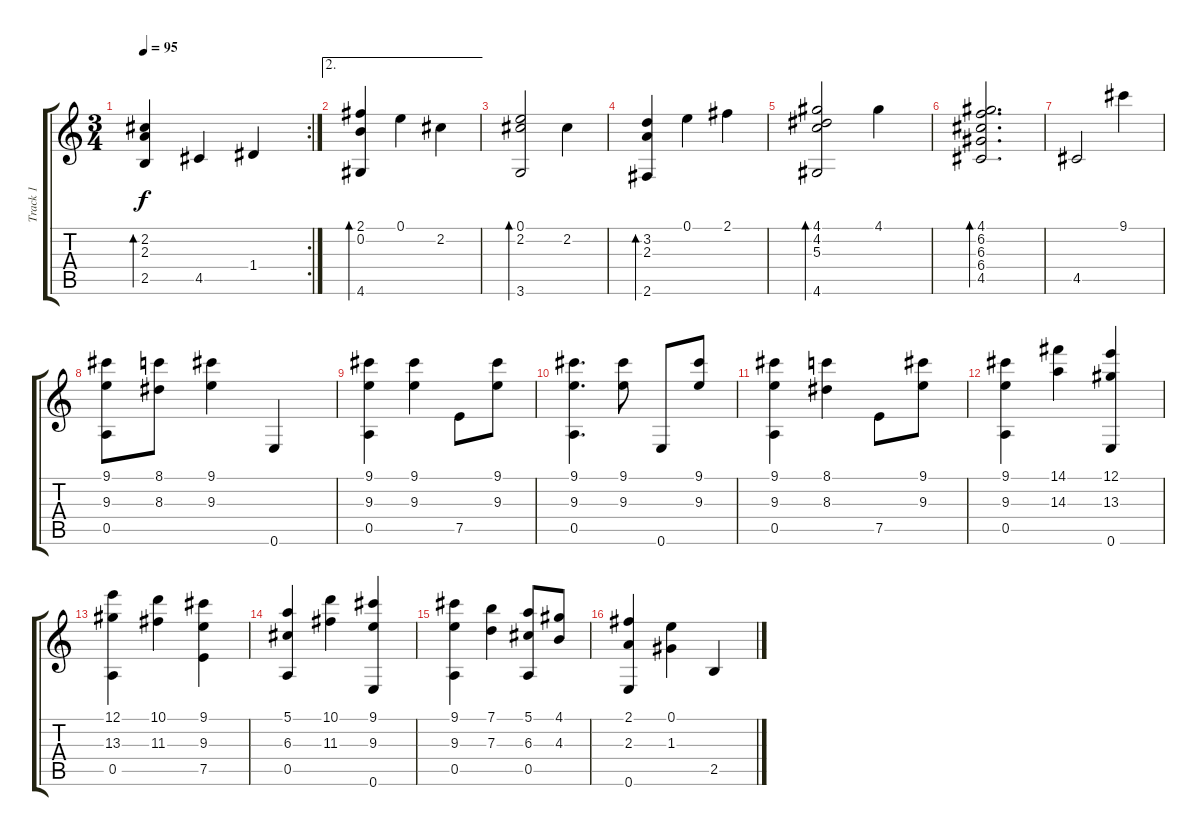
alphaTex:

\track ("Track 1" "Track 1") {instrument acousticguitarsteel}
\staff {score tabs}
\tuning (E4 B3 G3 D3 A2 E2) {hide}
\rc 2
\ts (3 4)
\tempo 95
\clef g2
\ks c
(2.2 2.3 2.5).4{bd 240 dy f} 4.5.4 1.4.4 |
\ae 2
(2.1 0.2 4.6).4{bd 240} 0.1.4 2.2.4 |
(0.1 2.2 3.6).2{bd 240} 2.2.4 |
(3.2 2.3 2.6).4{bd 240} 0.1.4 2.1.4 |
(4.1 4.2 5.3 4.6).2{bd 240} 4.1.4 |
(4.1 6.2 6.3 6.4 4.5).2{d bd 240} |
4.5.2 9.1.4 |
(9.1 9.3 0.5).8 (8.1 8.3).8 (9.1 9.3).4 0.6.4 |
(9.1 9.3 0.5).4 (9.1 9.3).4 7.5.8 (9.1 9.3).8 |
(9.1 9.3 0.5).4{d} (9.1 9.3).8 0.6.8 (9.1 9.3).8 |
(9.1 9.3 0.5).4 (8.1 8.3).4 7.5.8 (9.1 9.3).8 |
(9.1 9.3 0.5).4 (14.1 14.3).4 (12.1 13.3 0.6).4 |
(12.1 13.3 0.5).4 (10.1 11.3).4 (9.1 9.3 7.5).4 |
(5.1 6.3 0.5).4 (10.1 11.3).4 (9.1 9.3 0.6).4 |
(9.1 9.3 0.5).4 (7.1 7.3).4 (5.1 6.3 0.5).8 (4.1 4.3).8 |
(2.1 2.3 0.6).4 (0.1 1.3).4 2.5.4
